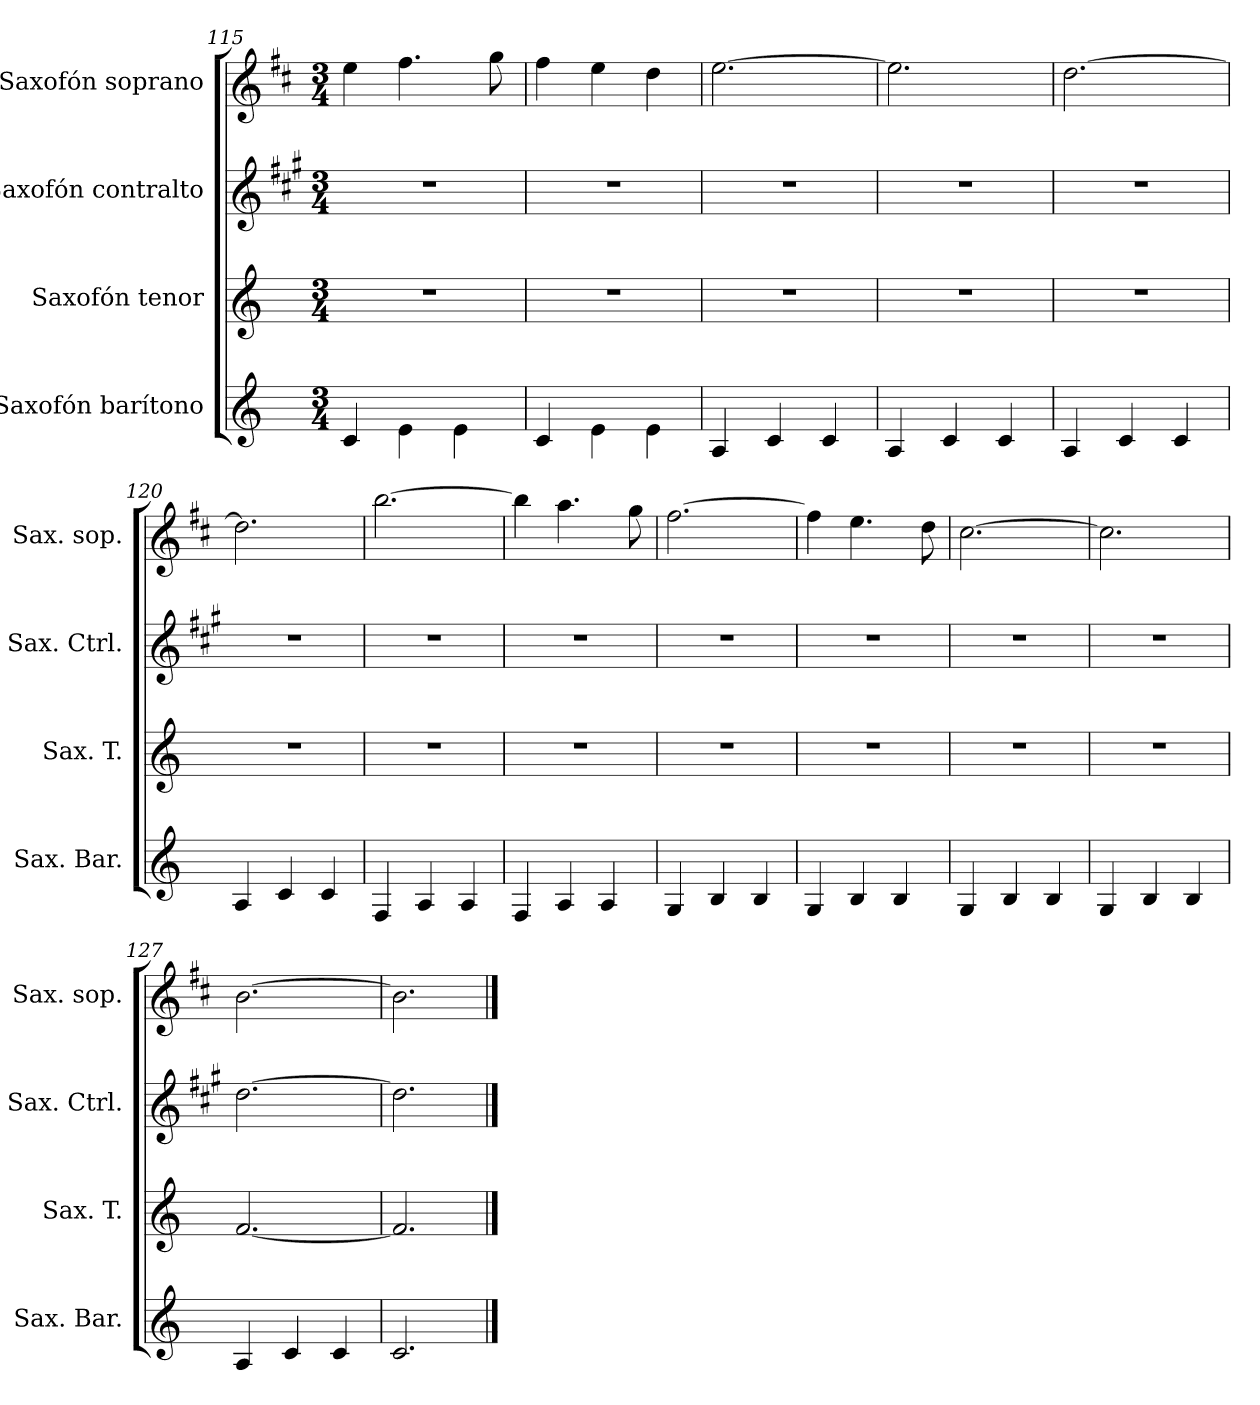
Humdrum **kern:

**kern	**kern	**kern	**kern
*part4	*part3	*part2	*part1
*staff4	*staff3	*staff2	*staff1
*I"Saxofón barítono	*I"Saxofón tenor	*I"Saxofón contralto	*I"Saxofón soprano
*I'Sax. Bar.	*I'Sax. T.	*I'Sax. Ctrl.	*I'Sax. sop.
*clefG2	*clefG2	*clefG2	*clefG2
*ITrd12c21	*ITrd8c14	*ITrd5c9	*ITrd1c2
*k[]	*k[]	*k[]	*k[]
*M3/4	*M3/4	*M3/4	*M3/4
=115	=115	=115	=115
4C/	2.r	2.r	4dd\
4E\	.	.	4.ee\
4E\	.	.	.
.	.	.	8ff\
=116	=116	=116	=116
4C/	2.r	2.r	4ee\
4E\	.	.	4dd\
4E\	.	.	4cc\
=117	=117	=117	=117
4AA/	2.r	2.r	[2.dd\
4C/	.	.	.
4C/	.	.	.
=118	=118	=118	=118
4AA/	2.r	2.r	2.dd\]
4C/	.	.	.
4C/	.	.	.
!!LO:LB:g=z
=119	=119	=119	=119
4AA/	2.r	2.r	[2.cc\
4C/	.	.	.
4C/	.	.	.
=120	=120	=120	=120
4AA/	2.r	2.r	2.cc\]
4C/	.	.	.
4C/	.	.	.
=121	=121	=121	=121
4FF/	2.r	2.r	[2.aa\
4AA/	.	.	.
4AA/	.	.	.
=122	=122	=122	=122
4FF/	2.r	2.r	4aa\]
4AA/	.	.	4.gg\
4AA/	.	.	.
.	.	.	8ff\
=123	=123	=123	=123
4GG/	2.r	2.r	[2.ee\
4BB/	.	.	.
4BB/	.	.	.
=124	=124	=124	=124
4GG/	2.r	2.r	4ee\]
4BB/	.	.	4.dd\
4BB/	.	.	.
.	.	.	8cc\
=125	=125	=125	=125
4GG/	2.r	2.r	[2.b\
4BB/	.	.	.
4BB/	.	.	.
=126	=126	=126	=126
4GG/	2.r	2.r	2.b\]
4BB/	.	.	.
4BB/	.	.	.
=127	=127	=127	=127
4AA/	[2.F/	[2.f\	[2.a\
4C/	.	.	.
4C/	.	.	.
=128	=128	=128	=128
2.C/	2.F/]	2.f\]	2.a\]
==	==	==	==
*-	*-	*-	*-
